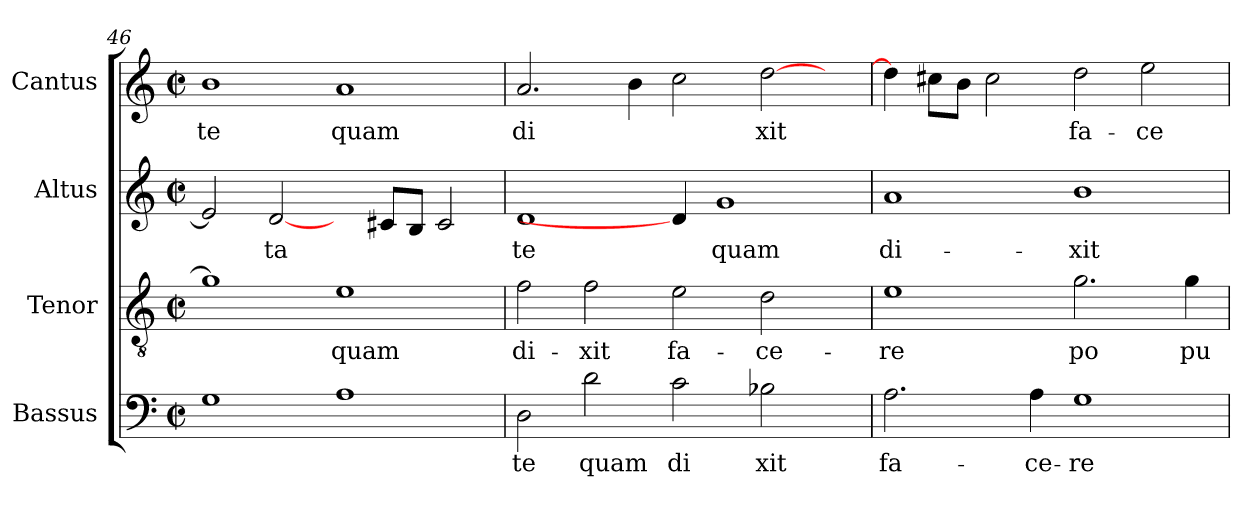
**kern	**text	**kern	**text	**kern	**text	**kern	**text
*part4	*part4	*part3	*part3	*part2	*part2	*part1	*part1
*staff4	*staff4	*staff3	*staff3	*staff2	*staff2	*staff1	*staff1
*I"Bassus	*	*I"Tenor	*	*I"Altus	*	*I"Cantus	*
*clefF4	*	*clefGv2	*	*clefG2	*	*clefG2	*
*M2/2	*	*M2/2	*	*M2/2	*	*M2/2	*
*met(c|)	*	*met(c|)	*	*met(c|)	*	*met(c|)	*
=46	=46	=46	=46	=46	=46	=46	=46
!	!	!	!	!	!	!	!LO:LY:b:cj
1G	.	1g]	.	2e/]	.	1b	te
!	!	!	!	!	!LO:LY:b:cj	!	!
.	.	.	.	[2d/	ta	.	.
!	!	!	!LO:LY:b:cj	!	!	!	!LO:LY:b:cj
1A	.	1e	quam	4ryy	.	1a	quam
.	.	.	.	8c#/L	.	.	.
.	.	.	.	8B/J	.	.	.
.	.	.	.	2c#/	.	.	.
=47	=47	=47	=47	=47	=47	=47	=47
!	!LO:LY:b:cj	!	!LO:LY:b:cj	!	!LO:LY:b:cj	!	!LO:LY:b:cj
2D\	te	2f\	di-	1d	te	2.a/	di
!	!LO:LY:b:cj	!	!LO:LY:b:cj	!	!	!	!
2d\	quam	2f\	-xit	.	.	.	.
.	.	.	.	.	.	4b\	.
!	!LO:LY:b:cj	!	!LO:LY:b:cj	!	!	!	!
2c\	di	2e\	fa-	4d/]	.	2cc\	.
!	!	!	!	!	!LO:LY:b:cj	!	!
.	.	.	.	1g	quam	.	.
!	!LO:LY:b:cj	!	!LO:LY:b:cj	!	!	!	!LO:LY:b
2B-X\	xit	2d\	-ce-	.	.	[>2dd\	xit
4ryy	.	4ryy	.	.	.	4ryy	.
!!LO:LB:g=z
=48	=48	=48	=48	=48	=48	=48	=48
!	!LO:LY:b:cj	!	!LO:LY:b:cj	!	!LO:LY:b:cj	!	!
2.A\	fa-	1e	-re	1a	di-	4dd\]	.
.	.	.	.	.	.	8cc#\L	.
.	.	.	.	.	.	8b\J	.
.	.	.	.	.	.	2cc#\	.
!	!LO:LY:b:cj	!	!	!	!	!	!
4A\	-ce-	.	.	.	.	.	.
!	!LO:LY:b:cj	!	!LO:LY:b:cj	!	!LO:LY:b:cj	!	!LO:LY:b:cj
1G	-re	2.g\	po	1b	-xit	2dd\	fa-
!	!	!	!	!	!	!	!LO:LY:b:cj
.	.	.	.	.	.	2ee\	-ce-
!	!	!	!LO:LY:b:cj	!	!	!	!
.	.	4g\	pu	.	.	.	.
=	=	=	=	=	=	=	=
*-	*-	*-	*-	*-	*-	*-	*-
